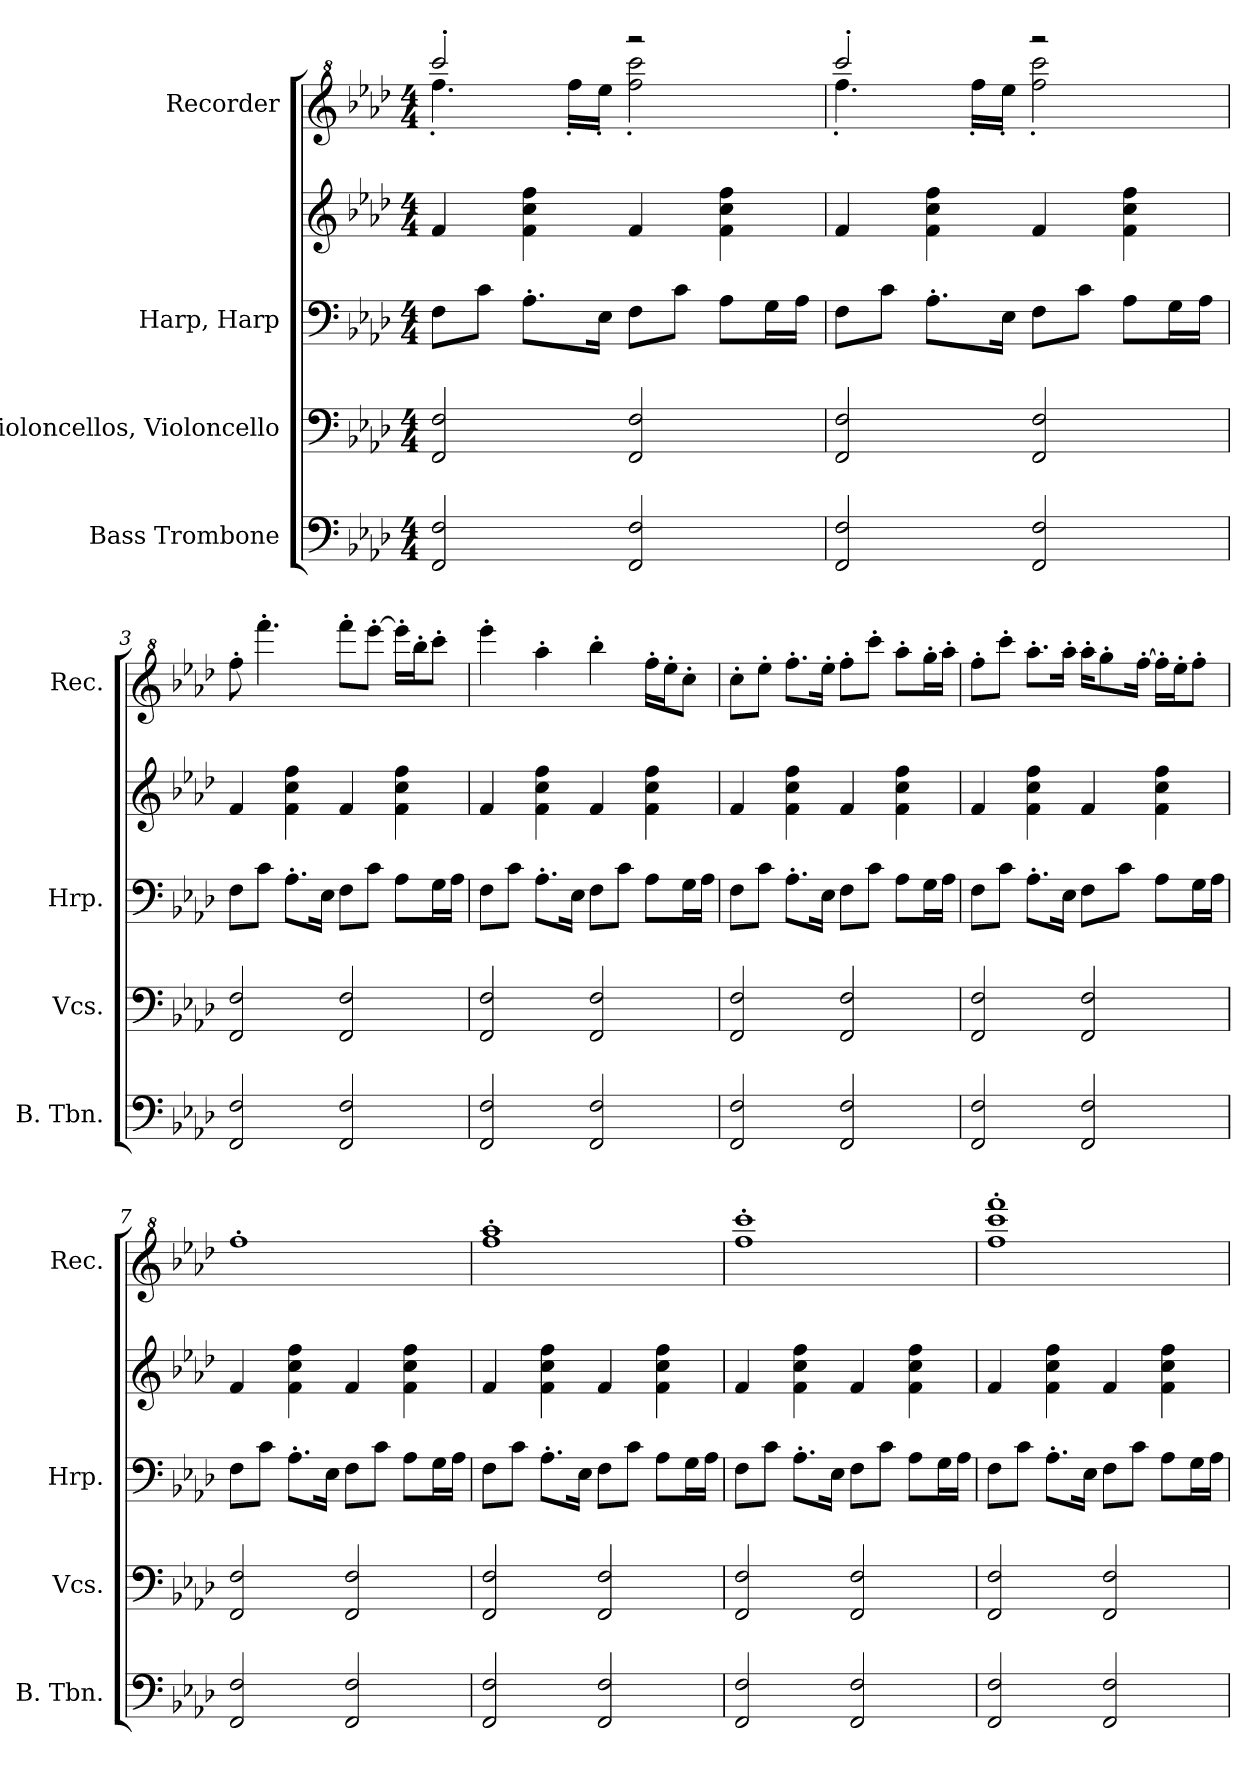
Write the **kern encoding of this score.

**kern	**kern	**kern	**kern	**kern
*part4	*part3	*part2	*part2	*part1
*staff5	*staff4	*staff3	*staff2	*staff1
*I"Bass Trombone	*I"Violoncellos, Violoncello	*I"Harp, Harp	*	*I"Recorder
*I'B. Tbn.	*I'Vcs.	*I'Hrp.	*	*I'Rec.
*clefF4	*clefF4	*clefF4	*clefG2	*clefG^2
*k[b-e-a-d-]	*k[b-e-a-d-]	*k[b-e-a-d-]	*k[b-e-a-d-]	*k[b-e-a-d-]
*M4/4	*M4/4	*M4/4	*M4/4	*M4/4
*MM100	*MM100	*MM100	*MM100	*MM100
=1	=1	=1	=1	=1
*	*	*	*	*^
2FF/ 2F/	2FF/ 2F/	8F\L	4f/	2cccc'/	4.fff'\
.	.	8c\J	.	.	.
.	.	8.A-'\L	4f\ 4cc\ 4ff\	.	.
.	.	.	.	.	16fff'\LL
.	.	16E-\Jk	.	.	16eee-'\JJ
2FF/ 2F/	2FF/ 2F/	8F\L	4f/	2r	2fff\' 2cccc\'
.	.	8c\J	.	.	.
.	.	8A-\L	4f\ 4cc\ 4ff\	.	.
.	.	16G\L	.	.	.
.	.	16A-\JJ	.	.	.
=2	=2	=2	=2	=2	=2
2FF/ 2F/	2FF/ 2F/	8F\L	4f/	2cccc'/	4.fff'\
.	.	8c\J	.	.	.
.	.	8.A-'\L	4f\ 4cc\ 4ff\	.	.
.	.	.	.	.	16fff'\LL
.	.	16E-\Jk	.	.	16eee-'\JJ
2FF/ 2F/	2FF/ 2F/	8F\L	4f/	2r	2fff\' 2cccc\'
.	.	8c\J	.	.	.
.	.	8A-\L	4f\ 4cc\ 4ff\	.	.
.	.	16G\L	.	.	.
.	.	16A-\JJ	.	.	.
*	*	*	*	*v	*v
=3	=3	=3	=3	=3
2FF/ 2F/	2FF/ 2F/	8F\L	4f/	8fff'\
.	.	8c\J	.	4.ffff'\
.	.	8.A-'\L	4f\ 4cc\ 4ff\	.
.	.	16E-\Jk	.	.
2FF/ 2F/	2FF/ 2F/	8F\L	4f/	8ffff'\L
.	.	8c\J	.	[8eeee-'\J
.	.	8A-\L	4f\ 4cc\ 4ff\	16eeee-'\LL]
.	.	.	.	16bbb-'\J
.	.	16G\L	.	8cccc'\J
.	.	16A-\JJ	.	.
!!LO:LB:g=z
=4	=4	=4	=4	=4
2FF/ 2F/	2FF/ 2F/	8F\L	4f/	4eeee-'\
.	.	8c\J	.	.
.	.	8.A-'\L	4f\ 4cc\ 4ff\	4aaa-'\
.	.	16E-\Jk	.	.
2FF/ 2F/	2FF/ 2F/	8F\L	4f/	4bbb-'\
.	.	8c\J	.	.
.	.	8A-\L	4f\ 4cc\ 4ff\	16fff'\LL
.	.	.	.	16eee-'\J
.	.	16G\L	.	8ccc'\J
.	.	16A-\JJ	.	.
=5	=5	=5	=5	=5
2FF/ 2F/	2FF/ 2F/	8F\L	4f/	8ccc'\L
.	.	8c\J	.	8eee-'\J
.	.	8.A-'\L	4f\ 4cc\ 4ff\	8.fff'\L
.	.	16E-\Jk	.	16eee-'\Jk
2FF/ 2F/	2FF/ 2F/	8F\L	4f/	8fff'\L
.	.	8c\J	.	8cccc'\J
.	.	8A-\L	4f\ 4cc\ 4ff\	8aaa-'\L
.	.	16G\L	.	16ggg'\L
.	.	16A-\JJ	.	16aaa-'\JJ
=6	=6	=6	=6	=6
2FF/ 2F/	2FF/ 2F/	8F\L	4f/	8fff'\L
.	.	8c\J	.	8cccc'\J
.	.	8.A-'\L	4f\ 4cc\ 4ff\	8.aaa-'\L
.	.	16E-\Jk	.	16aaa-'\Jk
2FF/ 2F/	2FF/ 2F/	8F\L	4f/	16aaa-'\KL
.	.	.	.	8ggg'\
.	.	8c\J	.	.
.	.	.	.	[16fff'\Jk
.	.	8A-\L	4f\ 4cc\ 4ff\	16fff'\LL]
.	.	.	.	16eee-'\J
.	.	16G\L	.	8fff'\J
.	.	16A-\JJ	.	.
!!LO:PB:g=z
=7	=7	=7	=7	=7
2FF/ 2F/	2FF/ 2F/	8F\L	4f/	1fff'
.	.	8c\J	.	.
.	.	8.A-'\L	4f\ 4cc\ 4ff\	.
.	.	16E-\Jk	.	.
2FF/ 2F/	2FF/ 2F/	8F\L	4f/	.
.	.	8c\J	.	.
.	.	8A-\L	4f\ 4cc\ 4ff\	.
.	.	16G\L	.	.
.	.	16A-\JJ	.	.
=8	=8	=8	=8	=8
2FF/ 2F/	2FF/ 2F/	8F\L	4f/	1fff' 1aaa-'
.	.	8c\J	.	.
.	.	8.A-'\L	4f\ 4cc\ 4ff\	.
.	.	16E-\Jk	.	.
2FF/ 2F/	2FF/ 2F/	8F\L	4f/	.
.	.	8c\J	.	.
.	.	8A-\L	4f\ 4cc\ 4ff\	.
.	.	16G\L	.	.
.	.	16A-\JJ	.	.
=9	=9	=9	=9	=9
2FF/ 2F/	2FF/ 2F/	8F\L	4f/	1fff' 1cccc'
.	.	8c\J	.	.
.	.	8.A-'\L	4f\ 4cc\ 4ff\	.
.	.	16E-\Jk	.	.
2FF/ 2F/	2FF/ 2F/	8F\L	4f/	.
.	.	8c\J	.	.
.	.	8A-\L	4f\ 4cc\ 4ff\	.
.	.	16G\L	.	.
.	.	16A-\JJ	.	.
=10	=10	=10	=10	=10
2FF/ 2F/	2FF/ 2F/	8F\L	4f/	1fff' 1cccc' 1ffff'
.	.	8c\J	.	.
.	.	8.A-'\L	4f\ 4cc\ 4ff\	.
.	.	16E-\Jk	.	.
2FF/ 2F/	2FF/ 2F/	8F\L	4f/	.
.	.	8c\J	.	.
.	.	8A-\L	4f\ 4cc\ 4ff\	.
.	.	16G\L	.	.
.	.	16A-\JJ	.	.
=	=	=	=	=
*-	*-	*-	*-	*-
